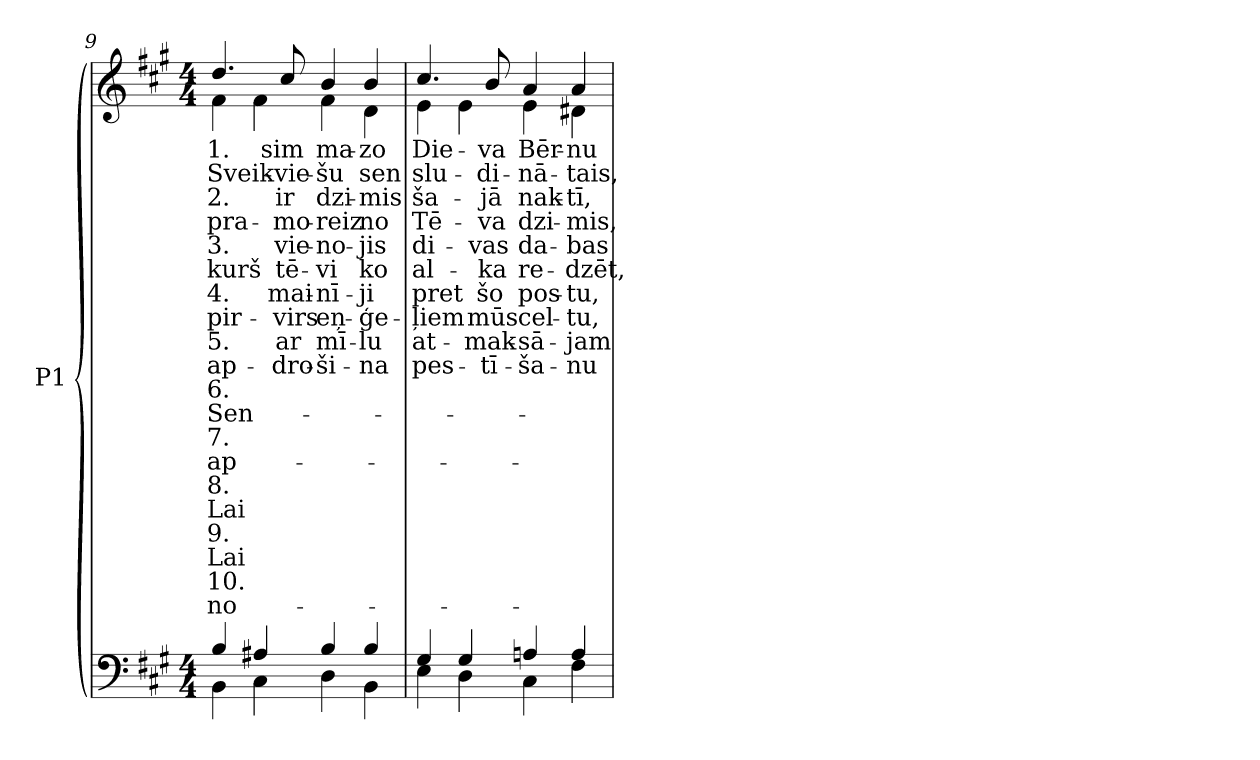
**kern	**kern	**text	**text	**text	**text	**text	**text	**text	**text	**text	**text	**text	**text	**text	**text	**text	**text	**text	**text	**text	**text
*part1	*part1	*part1	*part1	*part1	*part1	*part1	*part1	*part1	*part1	*part1	*part1	*part1	*part1	*part1	*part1	*part1	*part1	*part1	*part1	*part1	*part1
*staff2	*staff1	*staff1	*staff1	*staff1	*staff1	*staff1	*staff1	*staff1	*staff1	*staff1	*staff1	*staff1	*staff1	*staff1	*staff1	*staff1	*staff1	*staff1	*staff1	*staff1	*staff1
*I"P1	*	*	*	*	*	*	*	*	*	*	*	*	*	*	*	*	*	*	*	*	*
!!LO:LB:g=z
*clefF4	*clefG2	*	*	*	*	*	*	*	*	*	*	*	*	*	*	*	*	*	*	*	*
*k[f#c#g#]	*k[f#c#g#]	*	*	*	*	*	*	*	*	*	*	*	*	*	*	*	*	*	*	*	*
*A:	*A:	*	*	*	*	*	*	*	*	*	*	*	*	*	*	*	*	*	*	*	*
*M4/4	*M4/4	*	*	*	*	*	*	*	*	*	*	*	*	*	*	*	*	*	*	*	*
=9	=9	=9	=9	=9	=9	=9	=9	=9	=9	=9	=9	=9	=9	=9	=9	=9	=9	=9	=9	=9	=9
*^	*	*	*	*	*	*	*	*	*	*	*	*	*	*	*	*	*	*	*	*	*
!	!	!	!LO:LY:b:color=#000000	!LO:LY:b:color=#000000	!LO:LY:b:color=#000000	!LO:LY:b:color=#000000	!LO:LY:b:color=#000000	!LO:LY:b:color=#000000	!LO:LY:b:color=#000000	!LO:LY:b:color=#000000	!LO:LY:b:color=#000000	!LO:LY:b:color=#000000	!LO:LY:b:color=#000000	!LO:LY:b:color=#000000	!LO:LY:b:color=#000000	!LO:LY:b:color=#000000	!LO:LY:b:color=#000000	!LO:LY:b:color=#000000	!LO:LY:b:color=#000000	!LO:LY:b:color=#000000	!LO:LY:b:color=#000000	!LO:LY:b:color=#000000
*	*	*^	*	*	*	*	*	*	*	*	*	*	*	*	*	*	*	*	*	*	*	*
4Bi/	4BBi\	4.ddi/	4f#i\	1.	Sveik-	2.	pra-	3.	kurš	4.	pir-	5.	ap-	6.	Sen-	7.	-ap-	8.	-Lai	9.	Lai	10.	no-
4A#Xi/	4C#i\	.	4f#i\	.	.	.	.	.	.	.	.	.	.	.	.	.	.	.	.	.	.	.	.
!	!	!	!	!LO:LY:b:color=#000000	!LO:LY:b:color=#000000	!LO:LY:b:color=#000000	!LO:LY:b:color=#000000	!LO:LY:b:color=#000000	!LO:LY:b:color=#000000	!LO:LY:b:color=#000000	!LO:LY:b:color=#000000	!LO:LY:b:color=#000000	!LO:LY:b:color=#000000	!	!	!	!	!	!	!	!	!	!
.	.	8cc#i/	.	-sim	-vie-	ir	-mo-	-vie-	-tē-	-mai-	-virs	ar	dro-	.	.	.	.	.	.	.	.	.	.
!	!	!	!	!LO:LY:b:color=#000000	!LO:LY:b:color=#000000	!LO:LY:b:color=#000000	!LO:LY:b:color=#000000	!LO:LY:b:color=#000000	!LO:LY:b:color=#000000	!LO:LY:b:color=#000000	!LO:LY:b:color=#000000	!LO:LY:b:color=#000000	!LO:LY:b:color=#000000	!	!	!	!	!	!	!	!	!	!
4Bi/	4Di\	4bi/	4f#i\	ma-	-šu	dzi-	-reiz	-no-	-vi	nī-	-eņ-	-mī-	-ši-	.	.	.	.	.	.	.	.	.	.
!	!	!	!	!LO:LY:b:color=#000000	!LO:LY:b:color=#000000	!LO:LY:b:color=#000000	!LO:LY:b:color=#000000	!LO:LY:b:color=#000000	!LO:LY:b:color=#000000	!LO:LY:b:color=#000000	!LO:LY:b:color=#000000	!LO:LY:b:color=#000000	!LO:LY:b:color=#000000	!	!	!	!	!	!	!	!	!	!
4Bi/	4BBi\	4bi/	4di\	-zo	sen	-mis	no	-jis	ko	-ji	ģe-	-lu	na	.	.	.	.	.	.	.	.	.	.
=10	=10	=10	=10	=10	=10	=10	=10	=10	=10	=10	=10	=10	=10	=10	=10	=10	=10	=10	=10	=10	=10	=10	=10
!	!	!	!	!LO:LY:b:color=#000000	!LO:LY:b:color=#000000	!LO:LY:b:color=#000000	!LO:LY:b:color=#000000	!LO:LY:b:color=#000000	!LO:LY:b:color=#000000	!LO:LY:b:color=#000000	!LO:LY:b:color=#000000	!LO:LY:b:color=#000000	!LO:LY:b:color=#000000	!	!	!	!	!	!	!	!	!	!
4G#i/	4Ei\	4.cc#i/	4ei\	Die-	slu-	ša-	Tē-	di-	-al-	pret	ļiem	at-	-pes-	.	.	.	.	.	.	.	.	.	.
4G#i/	4Di\	.	4ei\	.	.	.	.	.	.	.	.	.	.	.	.	.	.	.	.	.	.	.	.
!	!	!	!	!LO:LY:b:color=#000000	!LO:LY:b:color=#000000	!LO:LY:b:color=#000000	!LO:LY:b:color=#000000	!LO:LY:b:color=#000000	!LO:LY:b:color=#000000	!LO:LY:b:color=#000000	!LO:LY:b:color=#000000	!LO:LY:b:color=#000000	!LO:LY:b:color=#000000	!	!	!	!	!	!	!	!	!	!
.	.	8bi/	.	-va	-di-	-jā	-va	-vas	-ka	-šo	mūs	mak-	-tī-	.	.	.	.	.	.	.	.	.	.
!	!	!	!	!LO:LY:b:color=#000000	!LO:LY:b:color=#000000	!LO:LY:b:color=#000000	!LO:LY:b:color=#000000	!LO:LY:b:color=#000000	!LO:LY:b:color=#000000	!LO:LY:b:color=#000000	!LO:LY:b:color=#000000	!LO:LY:b:color=#000000	!LO:LY:b:color=#000000	!	!	!	!	!	!	!	!	!	!
4Ani/	4C#i\	4ai/	4ei\	Bēr-	-nā-	nak-	dzi-	da-	-re-	pos-	-cel-	-sā-	-ša-	.	.	.	.	.	.	.	.	.	.
!	!	!	!	!LO:LY:b:color=#000000	!LO:LY:b:color=#000000	!LO:LY:b:color=#000000	!LO:LY:b:color=#000000	!LO:LY:b:color=#000000	!LO:LY:b:color=#000000	!LO:LY:b:color=#000000	!LO:LY:b:color=#000000	!LO:LY:b:color=#000000	!LO:LY:b:color=#000000	!	!	!	!	!	!	!	!	!	!
4Ai/	4F#i\	4ai/	4d#Xi\	-nu	-tais,	-tī,	-mis,	-bas	dzēt,	-tu,	tu,	jam	nu	.	.	.	.	.	.	.	.	.	.
*v	*v	*	*	*	*	*	*	*	*	*	*	*	*	*	*	*	*	*	*	*	*	*	*
*	*v	*v	*	*	*	*	*	*	*	*	*	*	*	*	*	*	*	*	*	*	*	*
=	=	=	=	=	=	=	=	=	=	=	=	=	=	=	=	=	=	=	=	=	=
*-	*-	*-	*-	*-	*-	*-	*-	*-	*-	*-	*-	*-	*-	*-	*-	*-	*-	*-	*-	*-	*-
